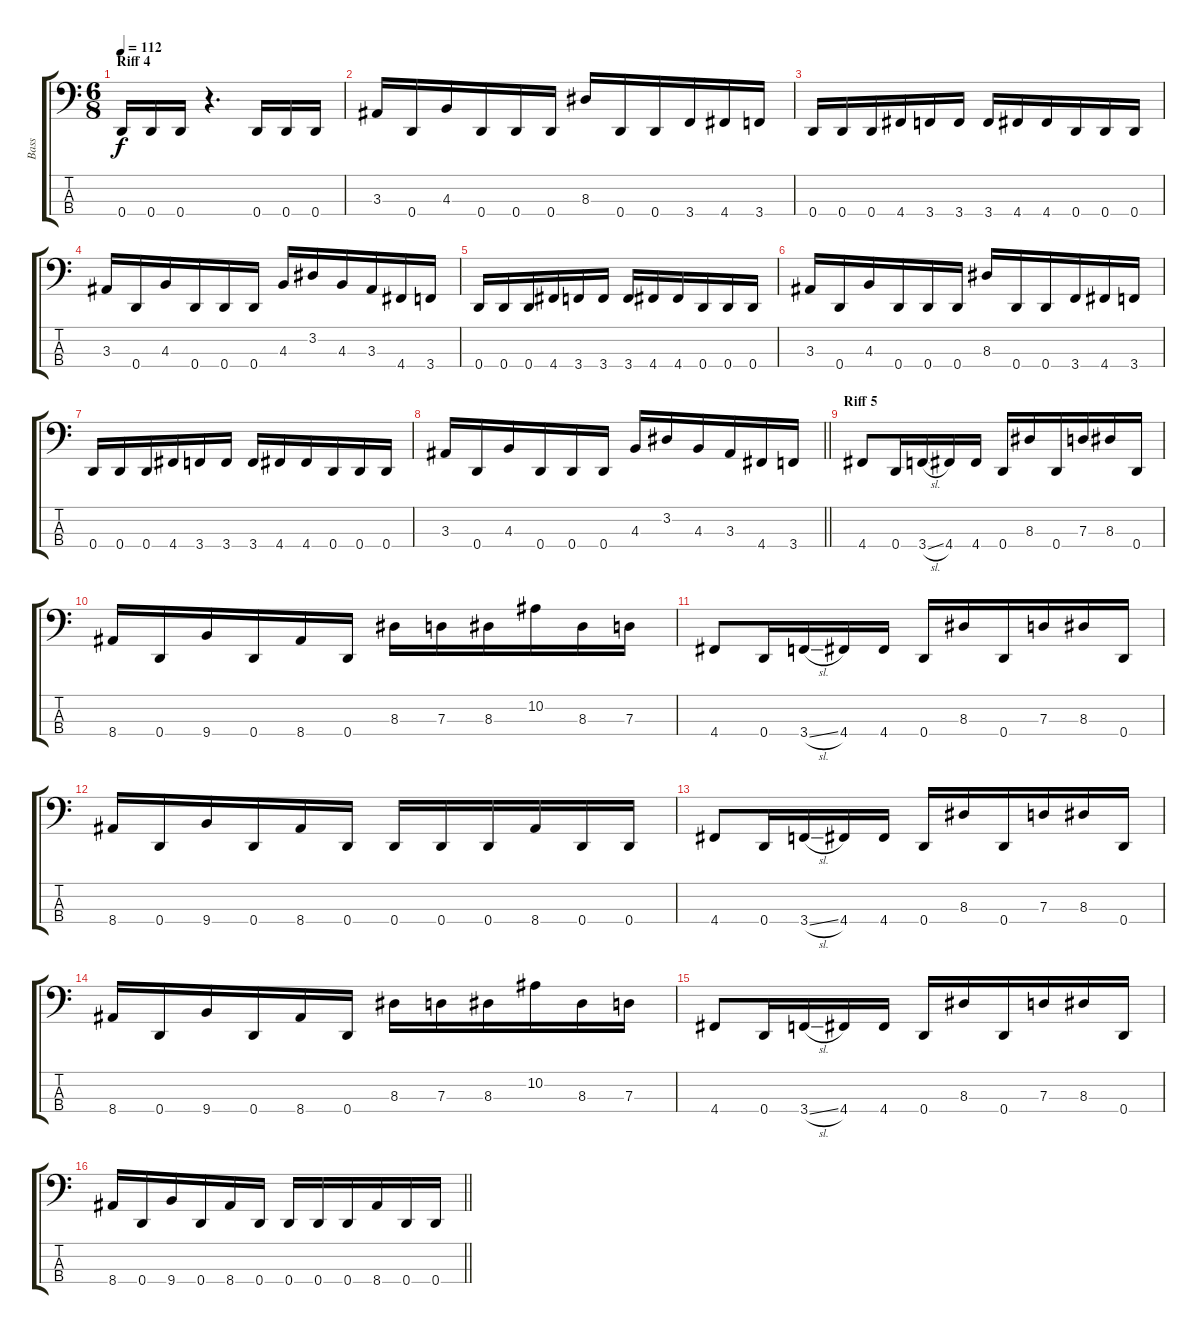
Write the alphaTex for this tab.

\track ("Bass" "Bass") {instrument electricbassfinger}
\staff {score tabs}
\tuning (F2 C2 G1 D1) {hide}
\ts (6 8)
\section ("" "Riff 4")
\tempo 112
\clef f4
\ks c
0.4.16{dy f} 0.4.16 0.4.16 r.4{d} 0.4.16 0.4.16 0.4.16 |
3.3.16 0.4.16 4.3.16 0.4.16 0.4.16 0.4.16 8.3.16 0.4.16 0.4.16 3.4.16 4.4.16 3.4.16 |
0.4.16 0.4.16 0.4.16 4.4.16 3.4.16 3.4.16 3.4.16 4.4.16 4.4.16 0.4.16 0.4.16 0.4.16 |
3.3.16 0.4.16 4.3.16 0.4.16 0.4.16 0.4.16 4.3.16 3.2.16 4.3.16 3.3.16 4.4.16 3.4.16 |
0.4.16 0.4.16 0.4.16 4.4.16 3.4.16 3.4.16 3.4.16 4.4.16 4.4.16 0.4.16 0.4.16 0.4.16 |
3.3.16 0.4.16 4.3.16 0.4.16 0.4.16 0.4.16 8.3.16 0.4.16 0.4.16 3.4.16 4.4.16 3.4.16 |
0.4.16 0.4.16 0.4.16 4.4.16 3.4.16 3.4.16 3.4.16 4.4.16 4.4.16 0.4.16 0.4.16 0.4.16 |
\barLineRight lightlight
3.3.16 0.4.16 4.3.16 0.4.16 0.4.16 0.4.16 4.3.16 3.2.16 4.3.16 3.3.16 4.4.16 3.4.16 |
\section ("" "Riff 5")
4.4.8 0.4.16 3.4{sl}.16 4.4.16 4.4.16 0.4.16 8.3.16 0.4.16 7.3.16 8.3.16 0.4.16 |
8.4.16 0.4.16 9.4.16 0.4.16 8.4.16 0.4.16 8.3.16 7.3.16 8.3.16 10.2.16 8.3.16 7.3.16 |
4.4.8 0.4.16 3.4{sl}.16 4.4.16 4.4.16 0.4.16 8.3.16 0.4.16 7.3.16 8.3.16 0.4.16 |
8.4.16 0.4.16 9.4.16 0.4.16 8.4.16 0.4.16 0.4.16 0.4.16 0.4.16 8.4.16 0.4.16 0.4.16 |
4.4.8 0.4.16 3.4{sl}.16 4.4.16 4.4.16 0.4.16 8.3.16 0.4.16 7.3.16 8.3.16 0.4.16 |
8.4.16 0.4.16 9.4.16 0.4.16 8.4.16 0.4.16 8.3.16 7.3.16 8.3.16 10.2.16 8.3.16 7.3.16 |
4.4.8 0.4.16 3.4{sl}.16 4.4.16 4.4.16 0.4.16 8.3.16 0.4.16 7.3.16 8.3.16 0.4.16 |
\barLineRight lightlight
8.4.16 0.4.16 9.4.16 0.4.16 8.4.16 0.4.16 0.4.16 0.4.16 0.4.16 8.4.16 0.4.16 0.4.16
